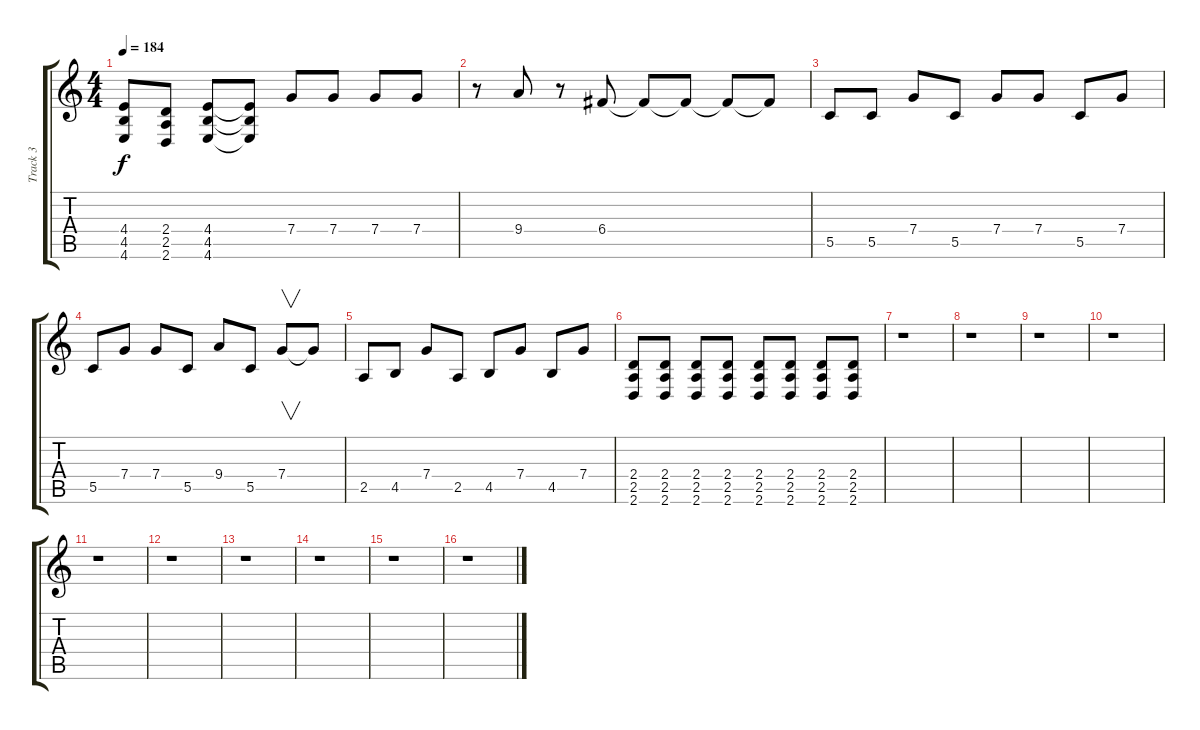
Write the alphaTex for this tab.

\track ("Track 3" "Track 3") {instrument distortionguitar}
\staff {score tabs}
\tuning (D4 A3 F3 C3 G2 C2) {hide}
\ts (4 4)
\tempo 184
\clef g2
\ks c
(4.4 4.5 4.6).8{dy f} (2.4 2.5 2.6).8 (4.4 4.5 4.6).8 (4.4{t} 4.5{t} 4.6{t}).8 7.4.8 7.4.8 7.4.8 7.4.8 |
r.8 9.4.8 r.8 6.4.8 6.4{t}.8 6.4{t}.8 6.4{t}.8 6.4{t}.8 |
5.5.8 5.5.8 7.4.8 5.5.8 7.4.8 7.4.8 5.5.8 7.4.8 |
5.5.8 7.4.8 7.4.8 5.5.8 9.4.8 5.5.8 7.4.8{v} 7.4{t}.8 |
2.5.8 4.5.8 7.4.8 2.5.8 4.5.8 7.4.8 4.5.8 7.4.8 |
(2.4 2.5 2.6).8 (2.4 2.5 2.6).8 (2.4 2.5 2.6).8 (2.4 2.5 2.6).8 (2.4 2.5 2.6).8 (2.4 2.5 2.6).8 (2.4 2.5 2.6).8 (2.4 2.5 2.6).8 |
r.1 |
r.1 |
r.1 |
r.1 |
r.1 |
r.1 |
r.1 |
r.1 |
r.1 |
r.1
